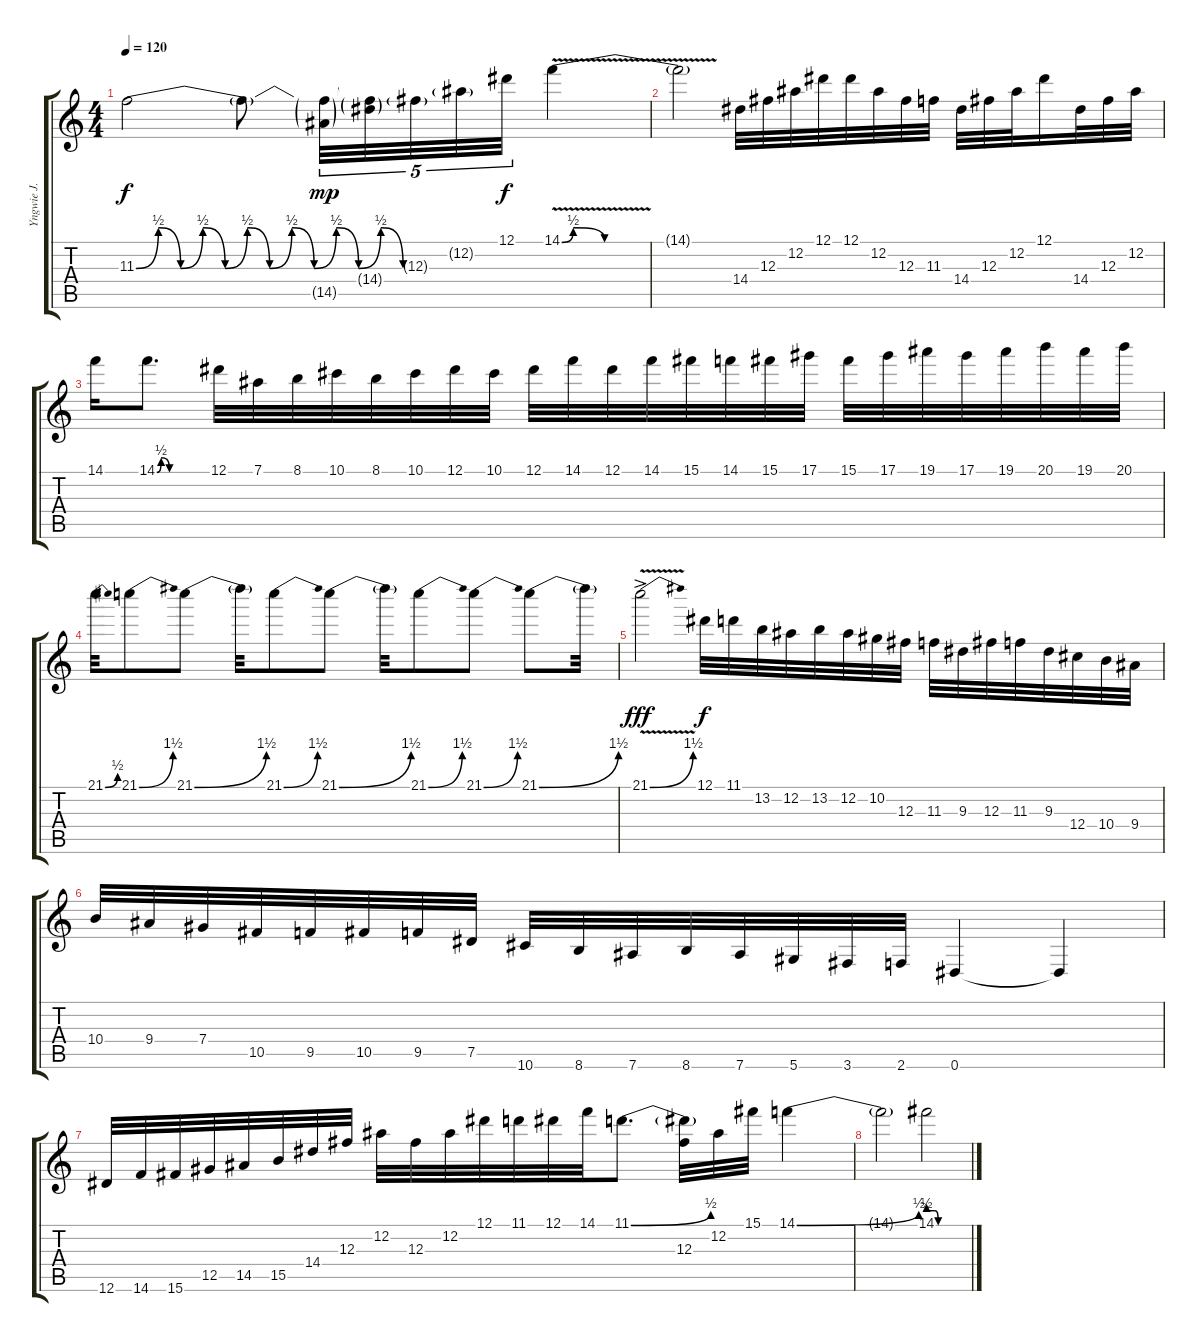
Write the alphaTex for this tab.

\track ("Yngwie J. Malmsteen" "Yngwie J. ") {instrument distortionguitar}
\staff {score tabs}
\tuning (Eb4 Bb3 Gb3 Db3 Ab2 Eb2) {hide}
\ts (4 4)
\tempo 120
\clef g2
\ks c
11.3{be (custom 0 0 5 2 10 0 15 2 20 0 25 2 30 0 35 2 40 0 45 2 50 0 55 2 60 0)}.2{dy f volume 16 balance 8} 11.3{t}.8 (11.3{t} 14.5{g}).32{tu (5 4) dy mp} (11.3{t} 14.4{g}).32{tu (5 4)} 12.3{g}.32{tu (5 4)} 12.2{g}.32{tu (5 4)} 12.1.32{tu (5 4) dy f} 14.1{be (custom 0 0 4 2 15 0 30 0 45 0 60 0) v}.4 |
14.1{t}.2{volume 16 balance 8} 14.4.32 12.3.32 12.2.32 12.1.32 12.1.32 12.2.32 12.3.32 11.3.32 14.4.32 12.3.32 12.2.32 12.1.16 14.4.32 12.3.32 12.2.32 |
14.1.16{volume 16 balance 8} 14.1{be (custom 0 0 5 2 15 0 30 0 45 0 60 0)}.8{d} 12.1.32 7.1.32 8.1.32 10.1.32 8.1.32 10.1.32 12.1.32 10.1.32 12.1.32 14.1.32 12.1.32 14.1.32 15.1.32 14.1.32 15.1.32 17.1.32 15.1.32 17.1.32 19.1.32 17.1.32 19.1.32 20.1.32 19.1.32 20.1.32 |
21.1{be (bend 0 0 60 2)}.32{volume 16 balance 8} 21.1{be (bend 0 0 60 6)}.8 21.1{be (bend 0 0 60 6)}.8 21.1{t}.32 21.1{be (bend 0 0 60 6)}.8 21.1{be (bend 0 0 60 6)}.8 21.1{t}.32 21.1{be (bend 0 0 60 6)}.8 21.1{be (bend 0 0 60 6)}.8 21.1{be (bend 0 0 60 6)}.8 21.1{t}.32 |
21.1{be (bend 0 0 60 6) v ac}.2{dy fff} 12.1.32{dy f} 11.1.32 13.2.32 12.2.32 13.2.32 12.2.32 10.2.32 12.3.32 11.3.32 9.3.32 12.3.32 11.3.32 9.3.32 12.4.32 10.4.32 9.4.32 |
10.4.32 9.4.32 7.4.32 10.5.32 9.5.32 10.5.32 9.5.32 7.5.32 10.6.32 8.6.32 7.6.32 8.6.32 7.6.32 5.6.32 3.6.32 2.6.32 0.6.4 0.6{t}.4 |
12.6.32 14.6.32 15.6.32 12.5.32 14.5.32 15.5.32 14.4.32 12.3.32 12.2.32 12.3.32 12.2.32 12.1.32 11.1.32 12.1.32 14.1.32 11.1{be (bend 0 0 60 2)}.8{d} (11.1{t} 12.3).32 12.2.32 15.1.32 14.1{be (bend 0 0 60 2)}.4 |
14.1{t}.2{volume 16 balance 8} 14.1{be (custom 0 2 10 2 15 0 20 0 40 0 60 0)}.2
